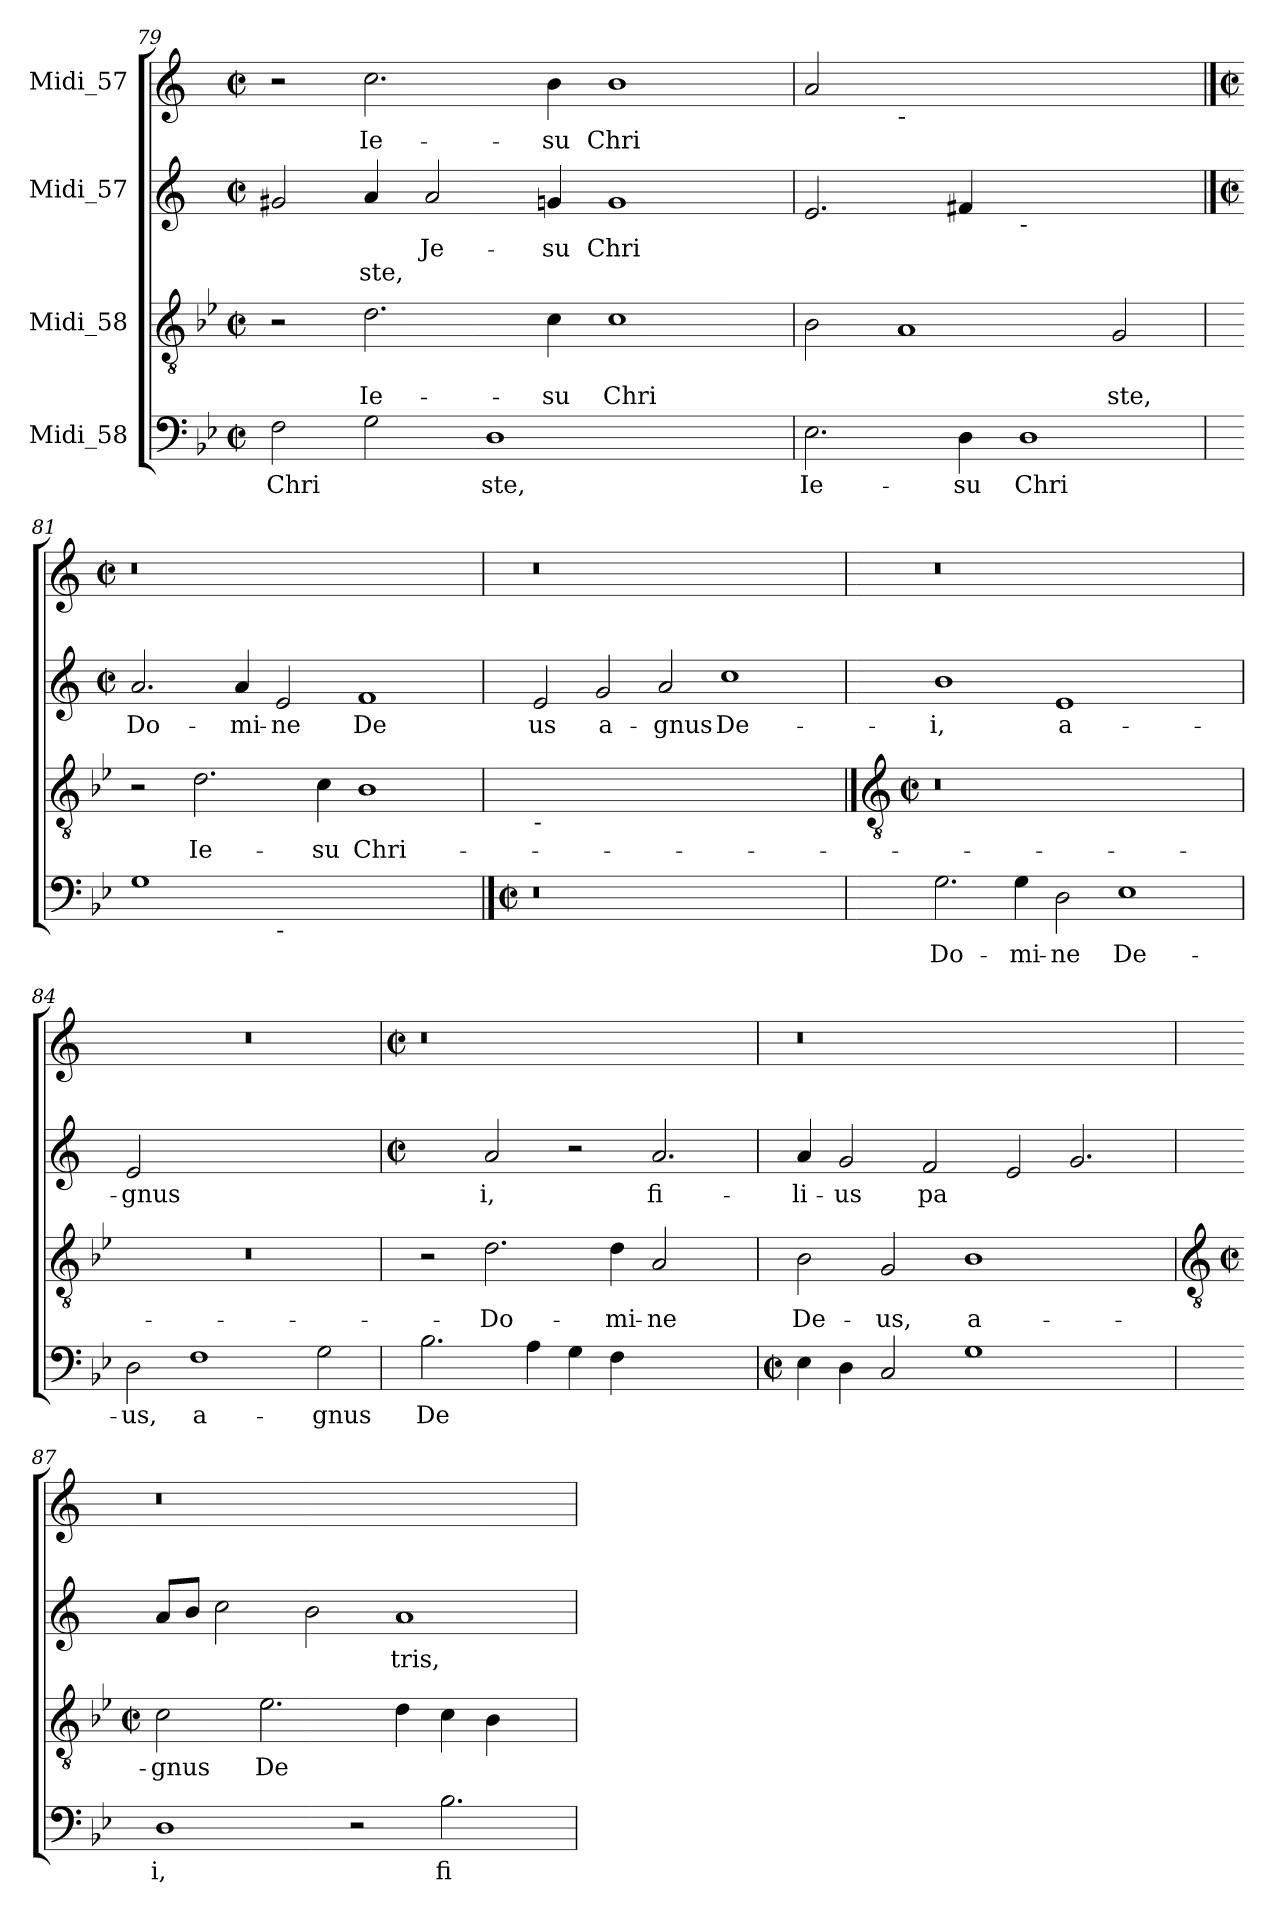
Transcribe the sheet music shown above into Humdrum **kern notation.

**kern	**text	**kern	**text	**text	**kern	**text	**text	**kern	**text
*part4	*part4	*part3	*part3	*part3	*part2	*part2	*part2	*part1	*part1
*staff4	*staff4	*staff3	*staff3	*staff3	*staff2	*staff2	*staff2	*staff1	*staff1
*I"Midi_58	*	*I"Midi_58	*	*	*I"Midi_57	*	*	*I"Midi_57	*
*clefF4	*	*clefGv2	*	*	*clefG2	*	*	*clefG2	*
*	*	*	*	*	*ITrd1c2	*	*	*ITrd1c2	*
*k[b-e-]	*	*k[b-e-]	*	*	*k[b-e-]	*	*	*k[b-e-]	*
*B-:	*	*B-:	*	*	*B-:	*	*	*B-:	*
*M4/2	*	*M4/2	*	*	*M4/2	*	*	*M4/2	*
*met(c|)	*	*met(c|)	*	*	*met(c|)	*	*	*met(c|)	*
=79	=79	=79	=79	=79	=79	=79	=79	=79	=79
!	!LO:LY:b	!	!	!	!	!	!	!	!
2F	Chri	2r	.	.	2f#X	.	.	2r	.
!	!	!	!	!LO:LY:b	!	!	!LO:LY:b	!	!LO:LY:b
2G	.	2.d	.	Ie-	4g	.	ste,	2.b-	Ie-
!	!	!	!	!	!	!LO:LY:b	!	!	!
.	.	.	.	.	2g	Je-	.	.	.
!	!LO:LY:b	!	!	!	!	!	!	!	!
1D	ste,	.	.	.	.	.	.	.	.
!	!	!	!	!LO:LY:b	!	!LO:LY:b	!	!	!LO:LY:b
.	.	4c	.	-su	4fn	-su	.	4a	-su
!	!	!	!	!LO:LY:b	!	!LO:LY:b	!	!	!LO:LY:b
.	.	1c	.	Chri	1f	Chri	.	1a	Chri
2ryy	.	.	.	.	.	.	.	.	.
=80	=80	=80	=80	=80	=80	=80	=80	=80	=80
!	!LO:LY:b	!	!	!	!	!	!	!	!
2.E-	Ie-	2B-	.	.	2.d	.	.	2g	.
!	!	!	!	!	!	!	!	!LO:TX:b:t=-	!
!	!	!	!	!	!	!	!	!	!LO:LY:b
.	.	1A	.	.	.	.	.	1ayy	ste.
!	!LO:LY:b	!	!	!	!	!	!	!	!
4D	-su	.	.	.	4en	.	.	.	.
!	!	!	!	!	!LO:TX:b:t=-	!	!	!	!
!	!LO:LY:b	!	!	!	!	!LO:LY:b	!	!	!
1D	Chri	.	.	.	1f#Xyy	ste.	.	.	.
!	!	!	!	!LO:LY:b	!	!	!	!	!
.	.	2G	.	ste,	.	.	.	2ryy	.
!!LO:LB:g=z
=81	==81	=81	==81	==81	==81	==81	==81	==81	==81
*	*	*	*	*	*M4/2	*	*	*M4/2	*
*	*	*	*	*	*met(c|)	*	*	*met(c|)	*
!	!	!	!	!	!	!LO:LY:b	!	!	!
1G	.	2r	.	.	2.g	Do-	.	0r	.
!	!	!	!LO:LY:b	!	!	!	!	!	!
.	.	2.d	Ie-	.	.	.	.	.	.
!	!	!	!	!	!	!LO:LY:b	!	!	!
.	.	.	.	.	4g	-mi-	.	.	.
!LO:TX:b:t=-	!	!	!	!	!	!	!	!	!
!	!LO:LY:b	!	!	!	!	!LO:LY:b	!	!	!
1Dyy	ste.	.	.	.	2d	-ne	.	.	.
!	!	!	!LO:LY:b	!	!	!	!	!	!
.	.	4c	-su	.	.	.	.	.	.
!	!	!	!LO:LY:b	!	!	!LO:LY:b	!	!	!
.	.	1B-	Chri-	.	1e-	De	.	.	.
2ryy	.	.	.	.	.	.	.	2ryy	.
!!LO:LB:g=z
==82	=82	=82	=82	=82	=82	=82	=82	=82	=82
*M4/2	*	*	*	*	*	*	*	*	*
*met(c|)	*	*	*	*	*	*	*	*	*
!	!	!LO:TX:b:t=-	!	!	!	!	!	!	!
!	!	!	!LO:LY:b	!	!	!LO:LY:b	!	!	!
0r	.	1Ayy	-ste.	.	2d	us	.	0r	.
!	!	!	!	!	!	!LO:LY:b	!	!	!
.	.	.	.	.	2f	a-	.	.	.
!	!	!	!	!	!	!LO:LY:b	!	!	!
.	.	1.ryy	.	.	2g	-gnus	.	.	.
!	!	!	!	!	!	!LO:LY:b	!	!	!
.	.	.	.	.	1b-	De-	.	.	.
2ryy	.	.	.	.	.	.	.	2ryy	.
!!LO:LB:g=z
=83	=83	==83	=83	=83	=83	=83	=83	=83	=83
*	*	*clefGv2	*	*	*	*	*	*	*
*	*	*M4/2	*	*	*	*	*	*	*
*	*	*met(c|)	*	*	*	*	*	*	*
!	!LO:LY:b	!	!	!	!	!LO:LY:b	!	!	!
2.G	Do-	0r	.	.	1a	-i,	.	0r	.
!	!LO:LY:b	!	!	!	!	!	!	!	!
4G	-mi-	.	.	.	.	.	.	.	.
!	!LO:LY:b	!	!	!	!	!LO:LY:b	!	!	!
2D	-ne	.	.	.	1d	a-	.	.	.
!	!LO:LY:b	!	!	!	!	!	!	!	!
1E-	De-	.	.	.	.	.	.	.	.
.	.	2ryy	.	.	2ryy	.	.	2ryy	.
=84	=84	=84	=84	=84	=84	=84	=84	=84	=84
!	!LO:LY:b	!	!	!	!	!LO:LY:b	!	!	!
2D	-us,	0r	.	.	2d	-gnus	.	0r	.
!	!LO:LY:b	!	!	!	!	!LO:LY:b	!	!	!
1F	a-	.	.	.	[2gyy	De-	.	.	.
.	.	.	.	.	1ryy	.	.	.	.
!	!LO:LY:b	!	!	!	!	!	!	!	!
2G	-gnus	.	.	.	.	.	.	.	.
!!LO:LB:g=z
=85	=85	=85	=85	=85	=85	=85	=85	=85	=85
*	*	*	*	*	*M4/2	*	*	*M4/2	*
*	*	*	*	*	*met(c|)	*	*	*met(c|)	*
!	!LO:LY:b	!	!	!	!	!	!	!	!
2.B-	De	2r	.	.	2gyy]	.	.	0r	.
!	!	!	!LO:LY:b	!	!	!LO:LY:b	!	!	!
.	.	2.d	Do-	.	2g	-i,	.	.	.
4A	.	.	.	.	.	.	.	.	.
4G	.	.	.	.	2r	.	.	.	.
!	!	!	!LO:LY:b	!	!	!	!	!	!
4F	.	4d	-mi-	.	.	.	.	.	.
!	!	!	!LO:LY:b	!	!	!LO:LY:b	!	!	!
2.ryy	.	2A	-ne	.	2.g	fi-	.	.	.
.	.	4ryy	.	.	.	.	.	4ryy	.
!!LO:LB:g=z
=86	=86	=86	=86	=86	=86	=86	=86	=86	=86
*M4/2	*	*	*	*	*	*	*	*	*
*met(c|)	*	*	*	*	*	*	*	*	*
!	!	!	!LO:LY:b	!	!	!LO:LY:b	!	!	!
4E-	.	2B-	De-	.	4g	-li-	.	0r	.
!	!	!	!	!	!	!LO:LY:b	!	!	!
4D	.	.	.	.	2f	-us	.	.	.
!	!	!	!LO:LY:b	!	!	!	!	!	!
2C	.	2G	-us,	.	.	.	.	.	.
!	!	!	!	!	!	!LO:LY:b	!	!	!
.	.	.	.	.	2e-	pa	.	.	.
!	!	!	!LO:LY:b	!	!	!	!	!	!
1G	.	1B-	a-	.	.	.	.	.	.
.	.	.	.	.	2d	.	.	.	.
.	.	.	.	.	2.f	.	.	.	.
2ryy	.	2ryy	.	.	.	.	.	2ryy	.
!!LO:LB:g=z
=87	=87	=87	=87	=87	=87	=87	=87	=87	=87
*	*	*clefGv2	*	*	*	*	*	*	*
*	*	*M4/2	*	*	*	*	*	*	*
*	*	*met(c|)	*	*	*	*	*	*	*
!	!LO:LY:b	!	!LO:LY:b	!	!	!	!	!	!
1D	i,	2c	-gnus	.	8gL	.	.	0r	.
.	.	.	.	.	8aJ	.	.	.	.
.	.	.	.	.	2b-	.	.	.	.
!	!	!	!LO:LY:b	!	!	!	!	!	!
.	.	2.e-	De	.	.	.	.	.	.
.	.	.	.	.	2a	.	.	.	.
2r	.	.	.	.	.	.	.	.	.
!	!	!	!	!	!	!LO:LY:b	!	!	!
.	.	4d	.	.	1g	tris,	.	.	.
!	!LO:LY:b	!	!	!	!	!	!	!	!
2.B-	fi	4c	.	.	.	.	.	.	.
.	.	4B-	.	.	.	.	.	.	.
.	.	4ryy	.	.	.	.	.	4ryy	.
=	=	=	=	=	=	=	=	=	=
*-	*-	*-	*-	*-	*-	*-	*-	*-	*-
